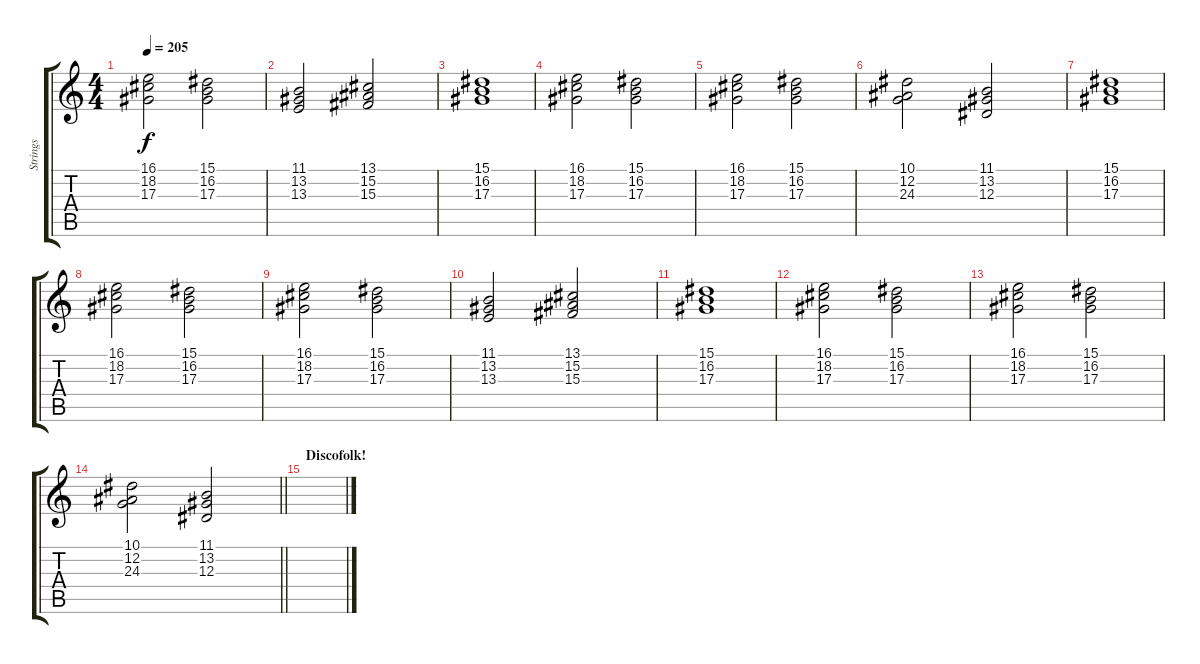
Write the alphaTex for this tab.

\track ("Strings" "Strings") {instrument stringensemble1}
\staff {score tabs}
\tuning (C4 G3 Eb3 Bb2 F2 C2) {hide}
\ts (4 4)
\tempo 205
\clef g2
\ks c
(16.1 18.2 17.3).2{dy f} (15.1 16.2 17.3).2 |
(11.1 13.2 13.3).2 (13.1 15.2 15.3).2 |
(15.1 16.2 17.3).1 |
(16.1 18.2 17.3).2 (15.1 16.2 17.3).2 |
(16.1 18.2 17.3).2 (15.1 16.2 17.3).2 |
(10.1 12.2 24.3).2 (11.1 13.2 12.3).2 |
(15.1 16.2 17.3).1 |
(16.1 18.2 17.3).2 (15.1 16.2 17.3).2 |
(16.1 18.2 17.3).2 (15.1 16.2 17.3).2 |
(11.1 13.2 13.3).2 (13.1 15.2 15.3).2 |
(15.1 16.2 17.3).1 |
(16.1 18.2 17.3).2 (15.1 16.2 17.3).2 |
(16.1 18.2 17.3).2 (15.1 16.2 17.3).2 |
\barLineRight lightlight
(10.1 12.2 24.3).2 (11.1 13.2 12.3).2 |
\section ("" "Discofolk!")
